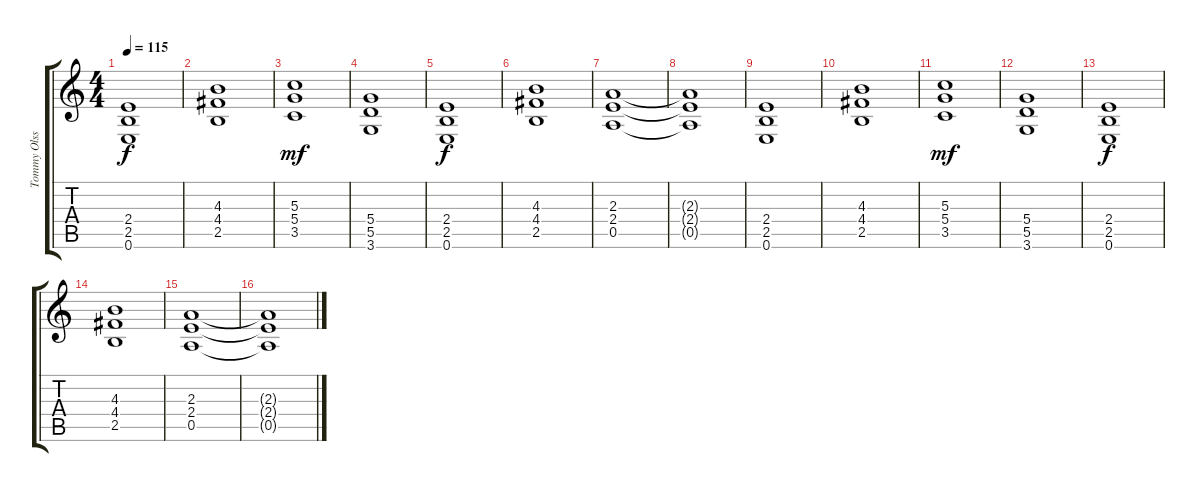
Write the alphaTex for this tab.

\track ("Tommy Olsson - Distorted Guitar" "Tommy Olss") {instrument distortionguitar}
\staff {score tabs}
\tuning (E4 B3 G3 D3 A2 E2) {hide}
\ts (4 4)
\tempo 115
\clef g2
\ks c
(2.4 2.5 0.6).1{dy f} |
(4.3 4.4 2.5).1 |
(5.3 5.4 3.5).1{dy mf} |
(5.4 5.5 3.6).1 |
(2.4 2.5 0.6).1{dy f} |
(4.3 4.4 2.5).1 |
(2.3 2.4 0.5).1 |
(2.3{t} 2.4{t} 0.5{t}).1 |
(2.4 2.5 0.6).1 |
(4.3 4.4 2.5).1 |
(5.3 5.4 3.5).1{dy mf} |
(5.4 5.5 3.6).1 |
(2.4 2.5 0.6).1{dy f} |
(4.3 4.4 2.5).1 |
(2.3 2.4 0.5).1 |
(2.3{t} 2.4{t} 0.5{t}).1
